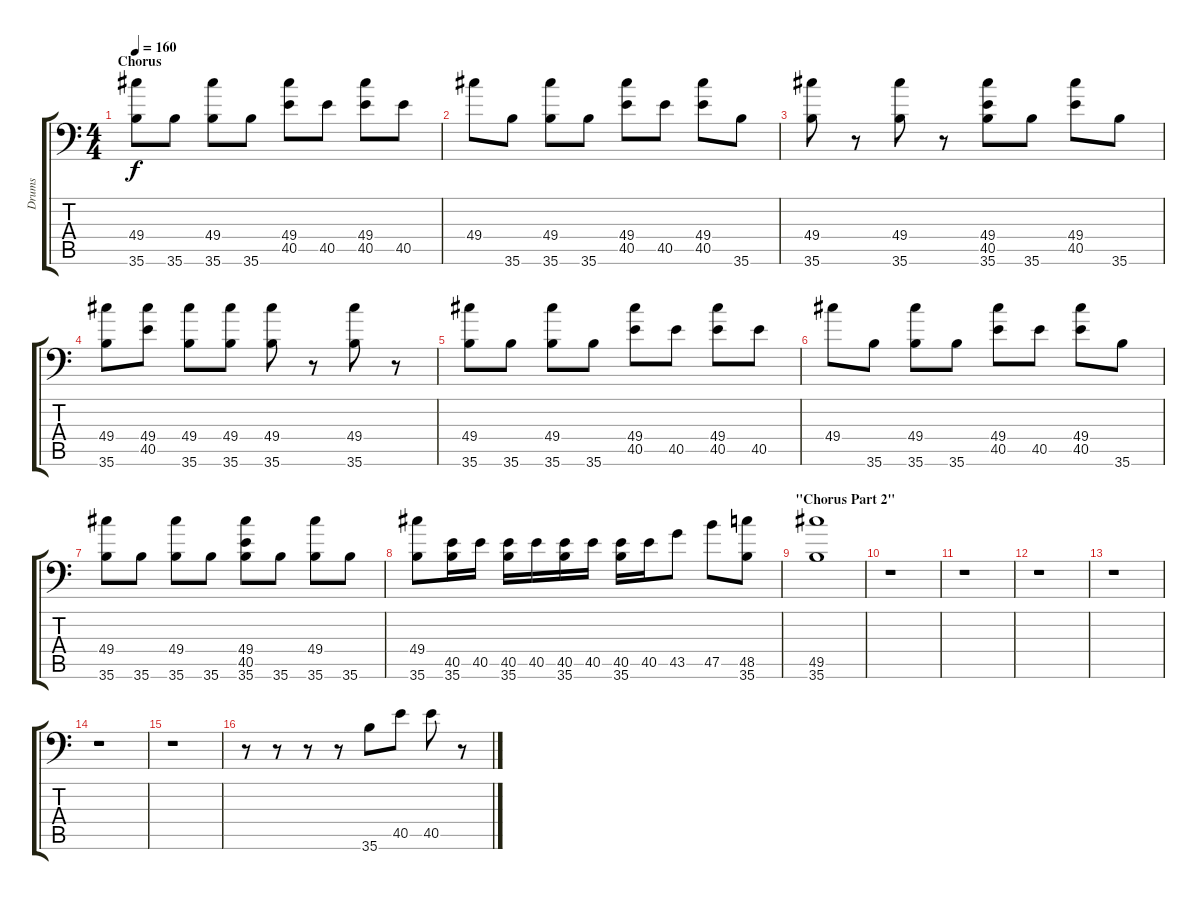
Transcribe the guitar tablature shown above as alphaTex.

\track ("Drums" "Drums") {instrument acousticgrandpiano}
\staff {score tabs}
\tuning (C-1 C-1 C-1 C-1 C-1 C-1) {hide}
\ts (4 4)
\section ("" "Chorus")
\tempo 160
\clef f4
\ks c
(49.4 35.6).8{dy f} 35.6.8 (49.4 35.6).8 35.6.8 (49.4 40.5).8 40.5.8 (49.4 40.5).8 40.5.8 |
49.4.8 35.6.8 (49.4 35.6).8 35.6.8 (49.4 40.5).8 40.5.8 (49.4 40.5).8 35.6.8 |
(49.4 35.6).8 r.8 (49.4 35.6).8 r.8 (49.4 40.5 35.6).8 35.6.8 (49.4 40.5).8 35.6.8 |
(49.4 35.6).8 (49.4 40.5).8 (49.4 35.6).8 (49.4 35.6).8 (49.4 35.6).8 r.8 (49.4 35.6).8 r.8 |
(49.4 35.6).8 35.6.8 (49.4 35.6).8 35.6.8 (49.4 40.5).8 40.5.8 (49.4 40.5).8 40.5.8 |
49.4.8 35.6.8 (49.4 35.6).8 35.6.8 (49.4 40.5).8 40.5.8 (49.4 40.5).8 35.6.8 |
(49.4 35.6).8 35.6.8 (49.4 35.6).8 35.6.8 (49.4 40.5 35.6).8 35.6.8 (49.4 35.6).8 35.6.8 |
(49.4 35.6).8 (40.5 35.6).16 40.5.16 (40.5 35.6).16 40.5.16 (40.5 35.6).16 40.5.16 (40.5 35.6).16 40.5.16 43.5.8 47.5.8 (48.5 35.6).8 |
\section ("" "\"Chorus Part 2\"")
(49.5 35.6).1 |
r.1 |
r.1 |
r.1 |
r.1 |
r.1 |
r.1 |
r.8 r.8 r.8 r.8 35.6.8 40.5.8 40.5.8 r.8
